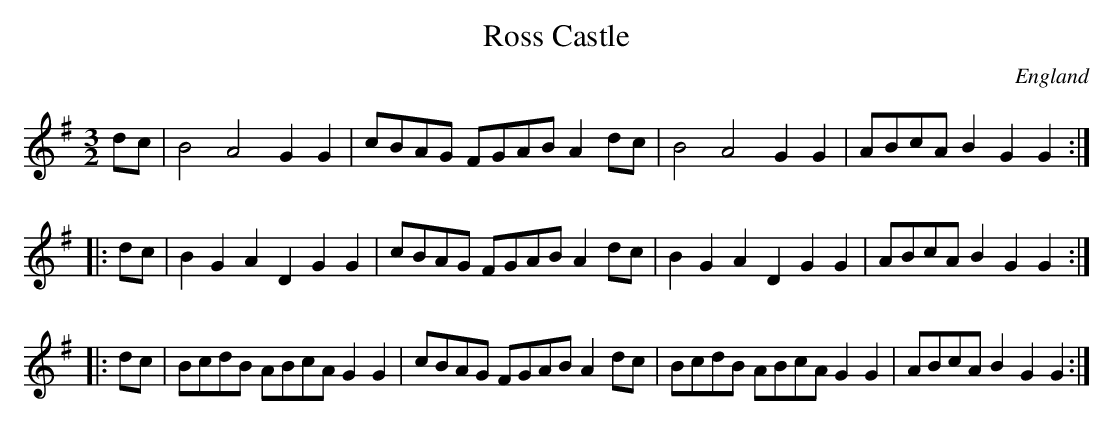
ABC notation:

X:1
T:Ross Castle
O:England
M:3/2
K:G
dc|\
B4 A4 G2G2 | cBAG FGAB A2dc | \
B4 A4 G2G2 | ABcA B2G2 G2:|*
|:dc|\
B2G2 A2D2 G2G2 | cBAG FGAB A2dc|\
B2G2 A2D2 G2G2 | ABcA B2G2 G2 :|*
|:dc|\
BcdB ABcA G2G2 | cBAG FGAB A2dc |\
BcdB ABcA G2G2 | ABcA B2G2 G2 :|**
